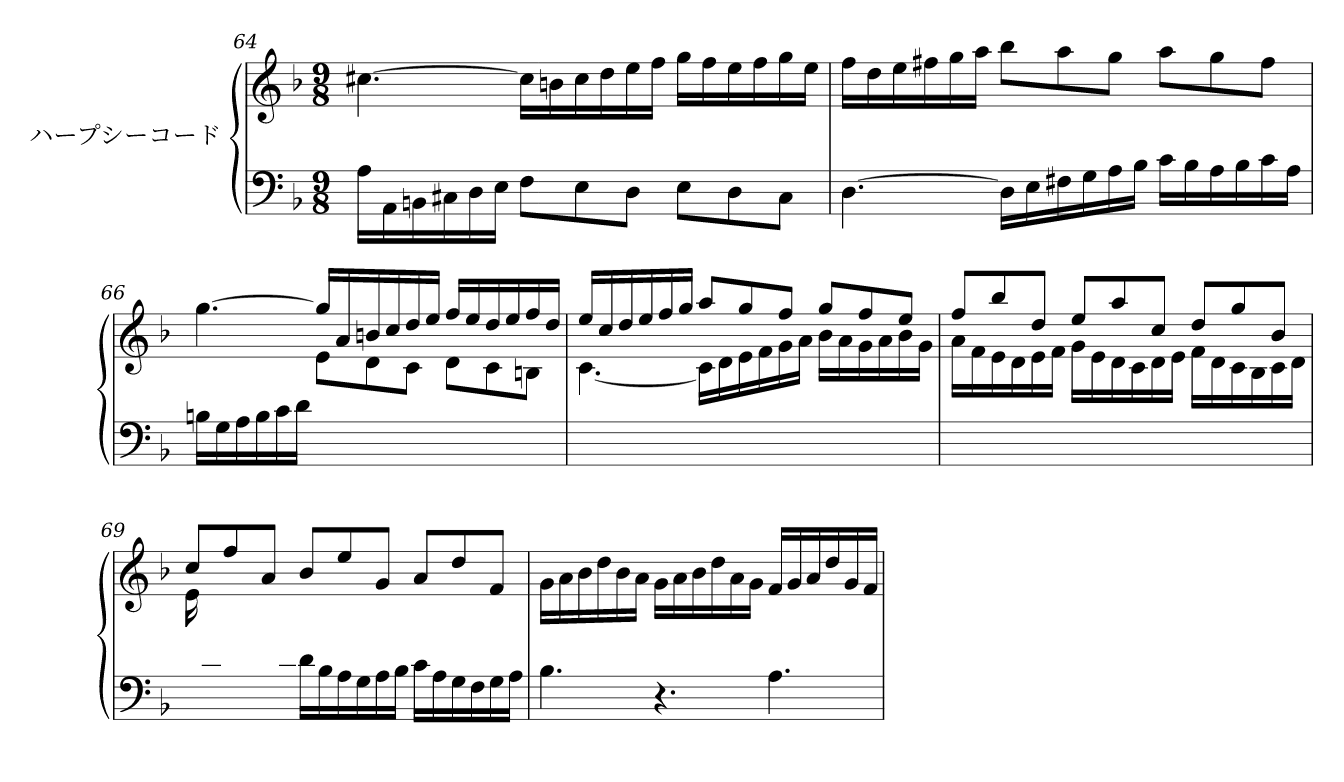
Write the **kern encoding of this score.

**kern	**kern
*part1	*part1
*staff2	*staff1
*I"ハープシーコード	*
!!LO:LB:g=z
*clefF4	*clefG2
*k[b-]	*k[b-]
*M9/8	*M9/8
=64	=64
16A\LL	[4.cc#X\
16AA\	.
16BBn\	.
16C#X\	.
16D\	.
16E\JJ	.
8F\L	16cc#\LL]
.	16bn\
8E\	16cc#\
.	16dd\
8D\J	16ee\
.	16ff\JJ
8E\L	16gg\LL
.	16ff\
8D\	16ee\
.	16ff\
8C#\J	16gg\
.	16ee\JJ
=65	=65
[4.D\	16ff\LL
.	16dd\
.	16ee\
.	16ff#X\
.	16gg\
.	16aa\JJ
16D\LL]	8bb-\L
16E\	.
16F#X\	8aa\
16G\	.
16A\	8gg\J
16B-\JJ	.
16c\LL	8aa\L
16B-\	.
16A\	8gg\
16B-\	.
16c\	8ff#\J
16A\JJ	.
!!LO:LB:g=z
=66	=66
*	*^
16Bn\LL	[4.gg\	4.ryy
16G\	.	.
16A\	.	.
16B\	.	.
16c\	.	.
16d\JJ	.	.
2.ryy	16gg/LL]	8e\L
.	16a/	.
.	16bn/	8d\
.	16cc/	.
.	16dd/	8c\J
.	16ee/JJ	.
.	16ff/LL	8d\L
.	16ee/	.
.	16dd/	8c\
.	16ee/	.
.	16ff/	8B\J
.	16dd/JJ	.
=67	=67	=67
1ryy	16ee/LL	[4.c\
.	16cc/	.
.	16dd/	.
.	16ee/	.
.	16ff/	.
.	16gg/JJ	.
.	8aa/L	16c\LL]
.	.	16d\
.	8gg/	16e\
.	.	16f\
.	8ff/J	16g\
.	.	16a\JJ
.	8gg/L	16b-\LL
.	.	16a\
.	8ff/	16g\
.	.	16a\
8ryy	8ee/J	16b-\
.	.	16g\JJ
!!LO:LB:g=z	!!
=68	=68	=68
1ryy	8ff/L	16a\LL
.	.	16f\
.	8bb-/	16e\
.	.	16d\
.	8dd/J	16e\
.	.	16f\JJ
.	8ee/L	16g\LL
.	.	16e\
.	8aa/	16d\
.	.	16c\
.	8cc/J	16d\
.	.	16e\JJ
.	8dd/L	16f\LL
.	.	16d\
.	8gg/	16c\
.	.	16B-\
8ryy	8b-/J	16c\
.	.	16d\JJ
=69	=69	=69
16ryy	8cc/L	16e\LL
16c/	.	1ryy
16B-/	8ff/	.
16A/	.	.
16B-/	8a/J	.
16c/JJ	.	.
16d\LL	8b-/L	.
16B-\	.	.
16A\	8ee/	.
16G\	.	.
16A\	8g/J	.
16B-\JJ	.	.
16c\LL	8a/L	.
16A\	.	.
16G\	8dd/	.
16F\	.	.
16G\	8f/J	.
16A\JJ	.	16ryy
*	*v	*v
!!LO:LB:g=z
=70	=70
4.B-\	16g\LL
.	16a\
.	16b-\
.	16dd\
.	16b-\
.	16a\JJ
4.r	16g\LL
.	16a\
.	16b-\
.	16dd\
.	16a\
.	16g\JJ
4.A\	16f/LL
.	16g/
.	16a/
.	16dd/
.	16g/
.	16f/JJ
=	=
*-	*-
